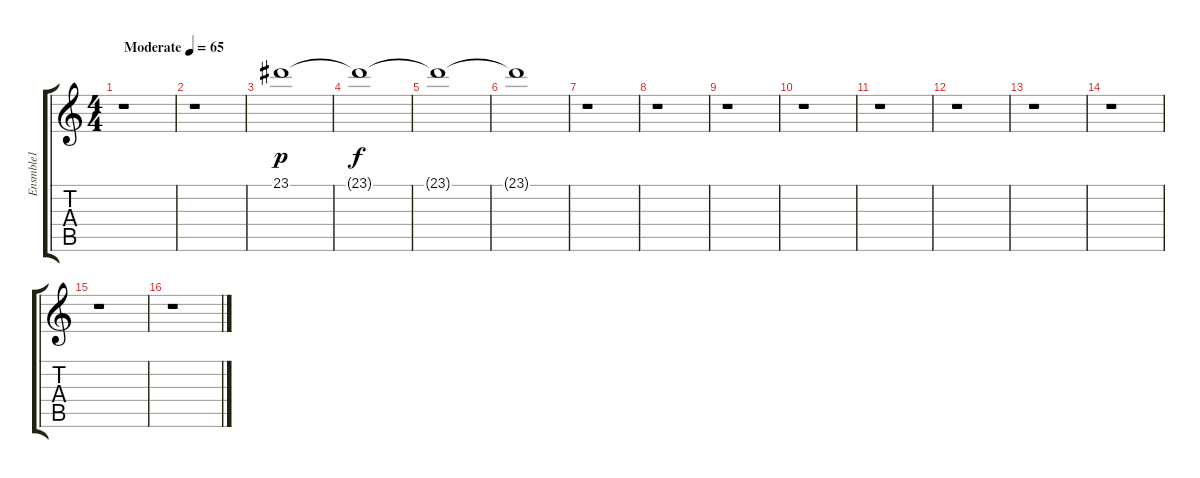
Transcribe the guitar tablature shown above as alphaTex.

\track ("Ensmble1" "Ensmble1") {instrument stringensemble1}
\staff {score tabs}
\tuning (E4 B3 G3 D3 A2 E2) {hide}
\ts (4 4)
\tempo (65 "Moderate")
\clef g2
\ks c
r.1{dy p instrument stringensemble1} |
r.1 |
23.1.1 |
23.1{t}.1{dy f} |
23.1{t}.1 |
23.1{t}.1 |
r.1 |
r.1 |
r.1 |
r.1 |
r.1 |
r.1 |
r.1 |
r.1 |
r.1 |
r.1
